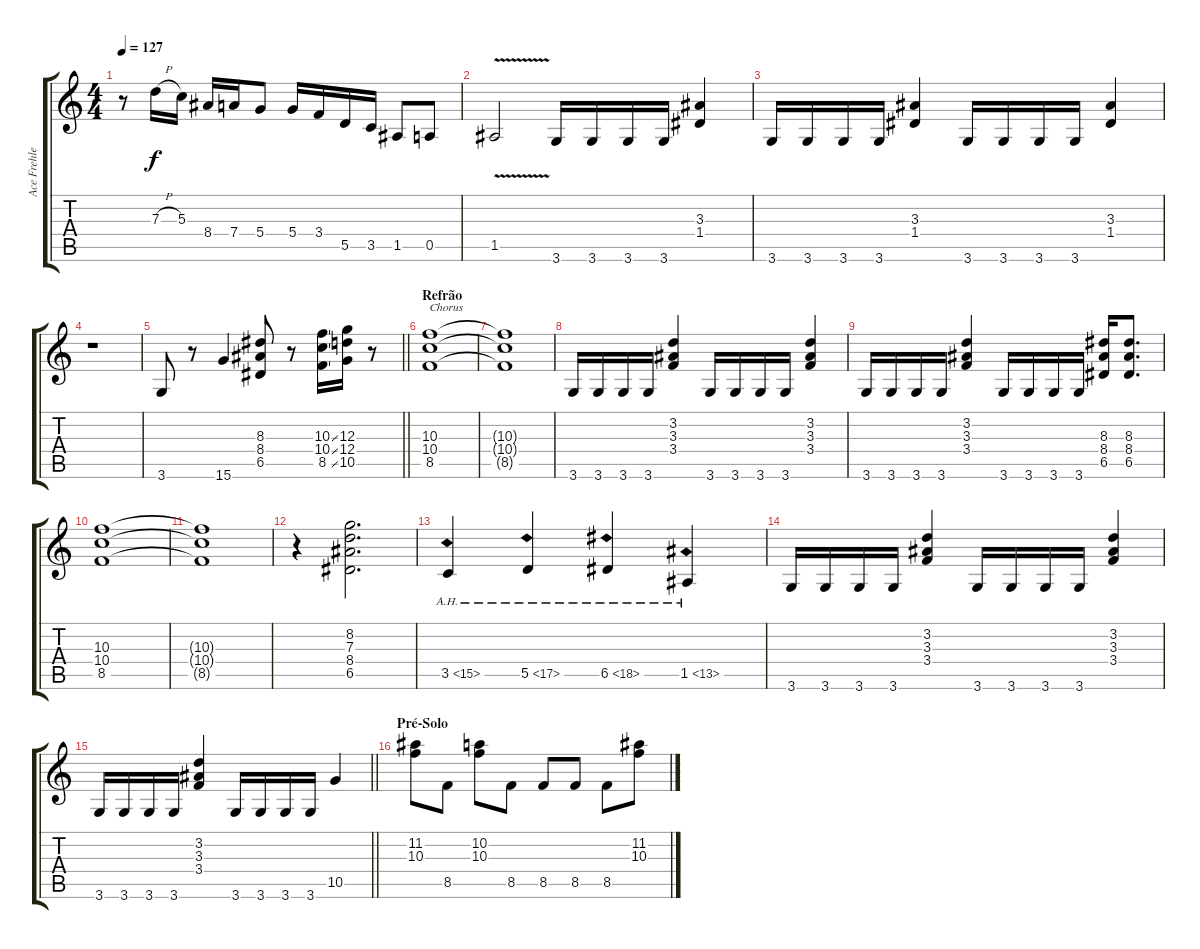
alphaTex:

\track ("Ace Frehley - Guitarra Solo" "Ace Frehle") {instrument distortionguitar}
\staff {score tabs}
\tuning (E4 B3 G3 D3 A2 E2) {hide}
\ts (4 4)
\tempo 127
\clef g2
\ks c
r.8{dy f} 7.3{h}.16 5.3.16 8.4.16 7.4.16 5.4.8 5.4.16 3.4.16 5.5.16 3.5.16 1.5.8 0.5.8 |
1.5{v}.2 3.6.16 3.6.16 3.6.16 3.6.16 (3.3 1.4).4 |
3.6.16 3.6.16 3.6.16 3.6.16 (3.3 1.4).4 3.6.16 3.6.16 3.6.16 3.6.16 (3.3 1.4).4 |
r.1 |
\barLineRight lightlight
3.6.8 r.8 15.6.4 (8.3 8.4 6.5).8 r.8 (10.3{ss} 10.4{ss} 8.5{ss}).16 (12.3 12.4 10.5).16 r.8 |
\section ("" "Refrão")
(10.3 10.4 8.5).1{txt "Chorus"} |
(10.3{t} 10.4{t} 8.5{t}).1 |
3.6.16 3.6.16 3.6.16 3.6.16 (3.2 3.3 3.4).4 3.6.16 3.6.16 3.6.16 3.6.16 (3.2 3.3 3.4).4 |
3.6.16 3.6.16 3.6.16 3.6.16 (3.2 3.3 3.4).4 3.6.16 3.6.16 3.6.16 3.6.16 (8.3 8.4 6.5).16 (8.3 8.4 6.5).8{d} |
(10.3 10.4 8.5).1 |
(10.3{t} 10.4{t} 8.5{t}).1 |
r.4 (8.2 7.3 8.4 6.5).2{d} |
3.5{ah 12}.4 5.5{ah 12}.4 6.5{ah 12}.4 1.5{ah 12}.4 |
3.6.16 3.6.16 3.6.16 3.6.16 (3.2 3.3 3.4).4 3.6.16 3.6.16 3.6.16 3.6.16 (3.2 3.3 3.4).4 |
\barLineRight lightlight
3.6.16 3.6.16 3.6.16 3.6.16 (3.2 3.3 3.4).4 3.6.16 3.6.16 3.6.16 3.6.16 10.5.4 |
\section ("" "Pré-Solo")
(11.2 10.3).8 8.5.8 (10.2 10.3).8 8.5.8 8.5.8 8.5.8 8.5.8 (11.2 10.3).8
